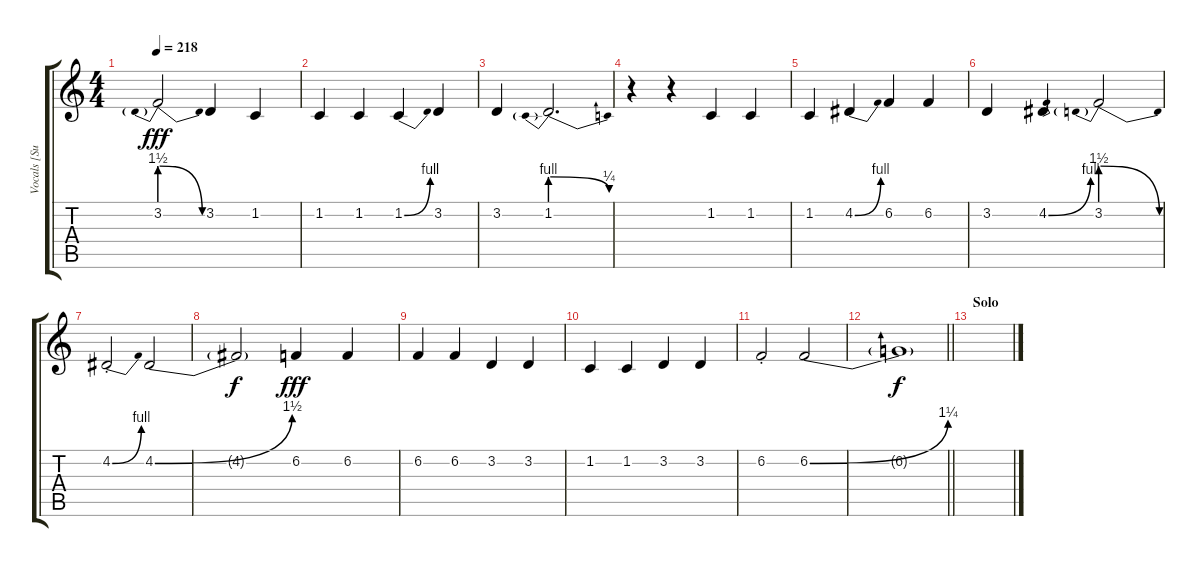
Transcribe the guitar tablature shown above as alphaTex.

\track ("Vocals [Sully Erna]" "Vocals [Su") {instrument violin}
\staff {score tabs}
\tuning (E4 B3 G3 D3 A2 E2) {hide}
\ts (4 4)
\tempo 218
\clef g2
\ks c
3.2{be (prebendrelease 0 6 60 0)}.2{dy fff} 3.2.4 1.2.4 |
1.2.4 1.2.4 1.2{be (bend 0 0 60 4)}.4 3.2.4 |
3.2.4 1.2{be (prebendrelease 0 4 60 1)}.2{d} |
r.4 r.4 1.2.4 1.2.4 |
1.2.4 4.2{be (bend 0 0 60 4)}.4 6.2.4 6.2.4 |
3.2.4 4.2{be (bend 0 0 60 4)}.4 3.2{be (prebendrelease 0 6 60 0)}.2 |
4.2{be (bend 0 0 60 4) st}.2 4.2{be (bend 0 0 60 6)}.2 |
4.2{t}.2{dy f} 6.2.4{dy fff} 6.2.4 |
6.2.4 6.2.4 3.2.4 3.2.4 |
1.2.4 1.2.4 3.2.4 3.2.4 |
6.2{st}.2 6.2{be (bend 0 0 60 5)}.2 |
\barLineRight lightlight
6.2{t}.1{dy f} |
\section ("" "Solo")
